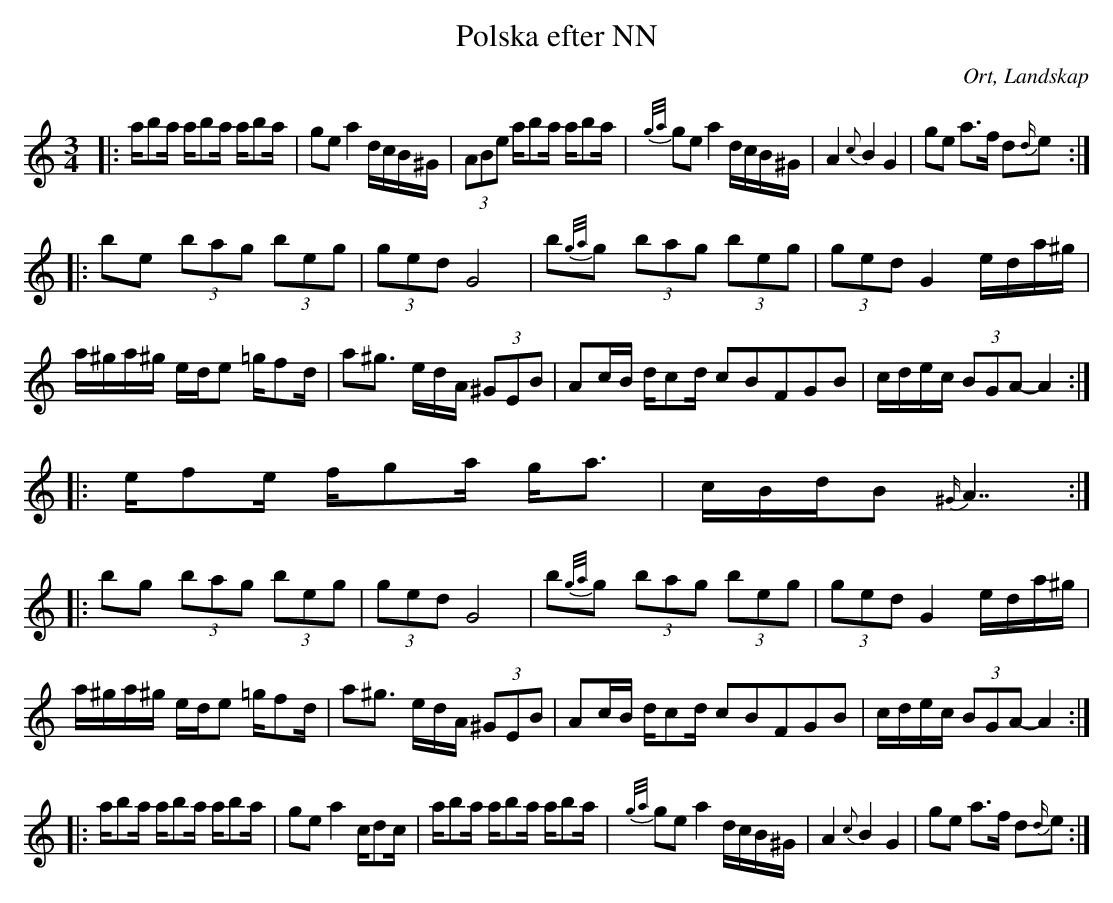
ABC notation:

X:1
T:Polska efter NN
O:Ort, Landskap
M:3/4
L:1/8
K:C
|: a/ba/ a/ba/ a/ba/|ge a2 d/c/B/^G/| (3ABe a/ba/ a/ba/ | {g/a/}ge a2 d/c/B/^G/| A2 {c}B2 G2 | ge a>f d{d/}e:|
|:be (3bag (3beg| (3ged G4 |b{g/a/}g (3bag (3beg| (3ged G2 e/d/a/^g/| a/^g/a/^g/ e/d/e =g/fd/ |a^g3/2 /e/d/A/ (3^GEB| Ac/B/ d/cd/ c2/5B2/5F2/5G2/5B2/5|  c/d/e/c/ (3BGA-A2 :|
|:e/fe/ f/ga/ g/a3/2 |c/B/d/B {^G/}A7/2:|
|:bg (3bag (3beg| (3ged G4 |b{g/a/}g (3bag (3beg| (3ged G2 e/d/a/^g/| a/^g/a/^g/ e/d/e =g/fd/ |a^g3/2 /e/d/A/ (3^GEB| Ac/B/ d/cd/ c2/5B2/5F2/5G2/5B2/5|  c/d/e/c/ (3BGA-A2 :|
|: a/ba/ a/ba/ a/ba/|ge a2 c/dc/| a/ba/ a/ba/ a/ba/ | {g/a/}ge a2 d/c/B/^G/| A2 {c}B2 G2 | ge a>f d{d/}e:|
